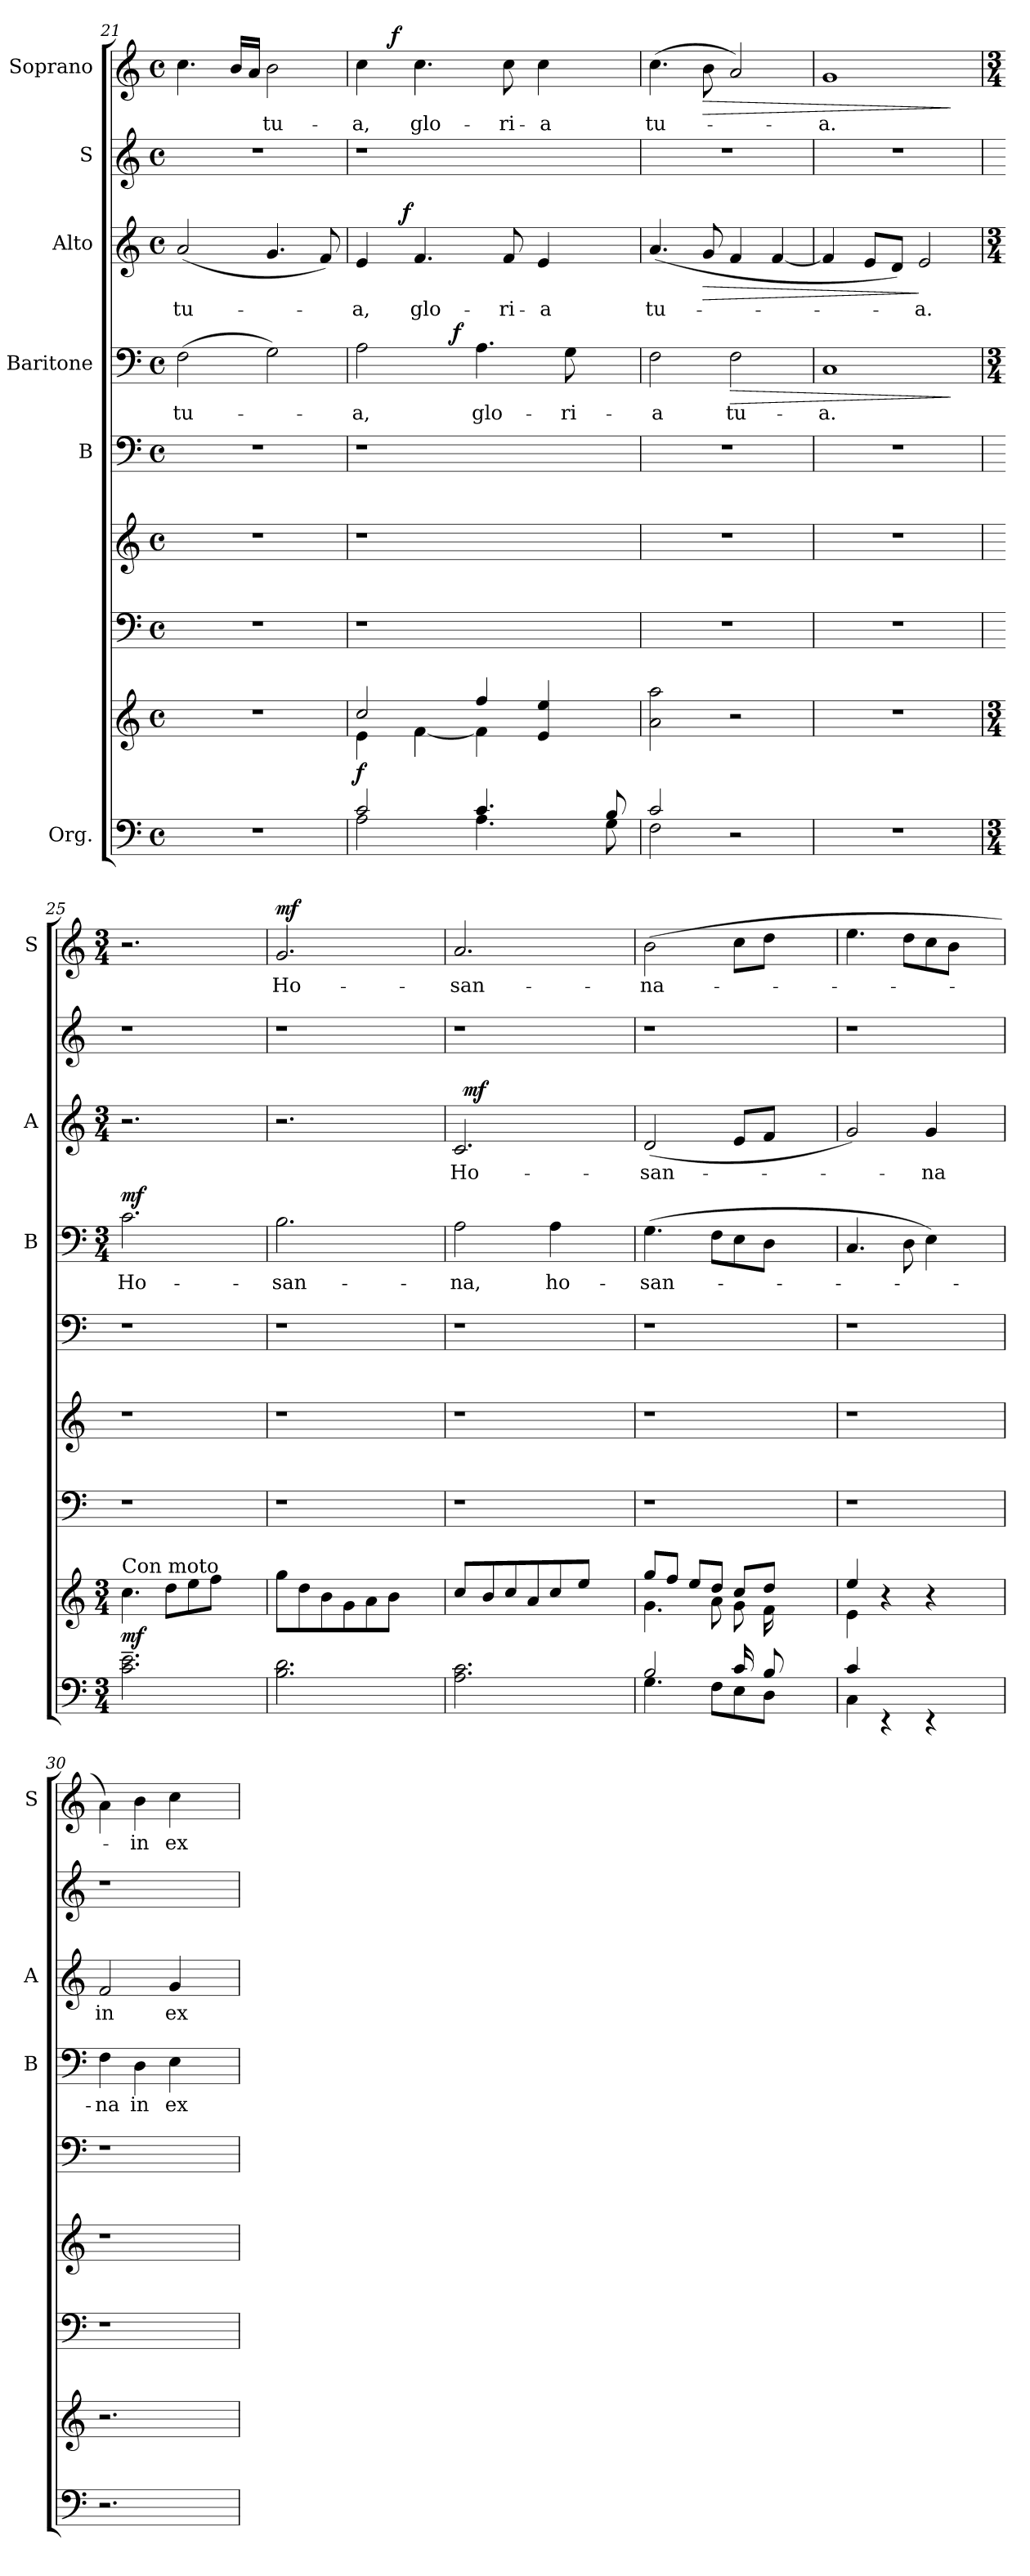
**kern	**kern	**dynam	**kern	**kern	**kern	**kern	**text	**dynam	**kern	**text	**dynam	**kern	**kern	**text	**dynam
*part8	*part8	*part8	*part7	*part6	*part5	*part4	*part4	*part4	*part3	*part3	*part3	*part2	*part1	*part1	*part1
*staff9	*staff8	*staff8/9	*staff7	*staff6	*staff5	*staff4	*staff4	*staff4	*staff3	*staff3	*staff3	*staff2	*staff1	*staff1	*staff1
*I"Org.	*	*	*	*	*I"B	*I"Baritone	*	*	*I"Alto	*	*	*I"S	*I"Soprano	*	*
*	*	*	*	*	*	*I'B	*	*	*I'A	*	*	*	*I'S	*	*
*clefF4	*clefG2	*	*clefF4	*clefG2	*clefF4	*clefF4	*	*	*clefG2	*	*	*clefG2	*clefG2	*	*
*k[]	*k[]	*	*k[]	*k[]	*k[]	*k[]	*	*	*k[]	*	*	*k[]	*k[]	*	*
*C:	*C:	*	*C:	*C:	*C:	*C:	*	*	*C:	*	*	*C:	*C:	*	*
*M4/4	*M4/4	*	*M4/4	*M4/4	*M4/4	*M4/4	*	*	*M4/4	*	*	*M4/4	*M4/4	*	*
*met(c)	*met(c)	*	*met(c)	*met(c)	*met(c)	*met(c)	*	*	*met(c)	*	*	*met(c)	*met(c)	*	*
=21	=21	=21	=21	=21	=21	=21	=21	=21	=21	=21	=21	=21	=21	=21	=21
!	!	!	!	!	!	!	!LO:LY:b	!	!	!LO:LY:b	!	!	!	!	!
1r	1r	.	1r	1r	1r	(>2F\	tu-	.	(<2a/	tu-	.	1r	4.cc\	.	.
.	.	.	.	.	.	.	.	.	.	.	.	.	16b/LL	.	.
.	.	.	.	.	.	.	.	.	.	.	.	.	16a/JJ	.	.
!	!	!	!	!	!	!	!	!	!	!	!	!	!	!LO:LY:b	!
.	.	.	.	.	.	2G\)	.	.	4.g/	.	.	.	2b\	tu-	.
.	.	.	.	.	.	.	.	.	8f/)	.	.	.	.	.	.
=22	=22	=22	=22	=22	=22	=22	=22	=22	=22	=22	=22	=22	=22	=22	=22
*^	*^	*	*	*	*	*	*	*	*	*	*	*	*	*	*
!	!	!	!	!LO:DY:a=2	!	!	!	!	!LO:LY:b	!	!	!LO:LY:b	!	!	!	!LO:LY:b	!
*	*	*	*	*	*	*	*	*^	*	*	*^	*	*	*	*^	*	*
2c/	2A\	2cc/	4e\	f	1r	1r	1r	2A\	4ryy	-a,	.	4e/	8..ryy	-a,	.	1r	4cc\	8.ryy	-a,	.
!	!	!	!	!	!	!	!	!	!	!	!	!	!	!	!	!	!	!	!	!LO:DY:a
.	.	.	.	.	.	.	.	.	.	.	.	.	.	.	.	.	.	2...ryy	.	f
!	!	!	!	!	!	!	!	!	!	!	!	!	!	!	!LO:DY:a	!	!	!	!	!
.	.	.	.	.	.	.	.	.	.	.	.	.	2ryy	.	f	.	.	.	.	.
!	!	!	!	!	!	!	!	!	!	!	!	!	!	!LO:LY:b	!	!	!	!	!LO:LY:b	!
.	.	.	[<4f\	.	.	.	.	.	8ryy	.	.	4.f/	.	glo-	.	.	4.cc\	.	glo-	.
.	.	.	.	.	.	.	.	.	32ryy	.	.	.	.	.	.	.	.	.	.	.
!	!	!	!	!	!	!	!	!	!	!	!LO:DY:a	!	!	!	!	!	!	!	!	!
.	.	.	.	.	.	.	.	.	2ryy	.	f	.	.	.	.	.	.	.	.	.
!	!	!	!	!	!	!	!	!	!	!LO:LY:b	!	!	!	!	!	!	!	!	!	!
4.c/	4.A\	4ff/	4f\]	.	.	.	.	4.A\	.	glo-	.	.	.	.	.	.	.	.	.	.
!	!	!	!	!	!	!	!	!	!	!	!	!	!	!LO:LY:b	!	!	!	!	!LO:LY:b	!
.	.	.	.	.	.	.	.	.	.	.	.	8f/	.	-ri-	.	.	8cc\	.	-ri-	.
.	.	.	.	.	.	.	.	.	.	.	.	.	4ryy	.	.	.	.	.	.	.
!	!	!	!	!	!	!	!	!	!	!	!	!	!	!LO:LY:b	!	!	!	!	!LO:LY:b	!
.	.	4e/ 4ee/	8ryy	.	.	.	.	.	.	.	.	4e/	.	-a	.	.	4cc\	.	-a	.
!	!	!	!	!	!	!	!	!	!	!LO:LY:b	!	!	!	!	!	!	!	!	!	!
8ryy	8ryy	.	4ryy	.	.	.	.	8G\	.	-ri-	.	.	.	.	.	.	.	.	.	.
.	.	.	.	.	.	.	.	.	8..ryy	.	.	.	.	.	.	.	.	.	.	.
.	.	.	.	.	.	.	.	.	.	.	.	.	8ryy	.	.	.	.	.	.	.
8B/	8G\	8ryy	.	.	8ryy	8ryy	8ryy	8ryy	.	.	.	8ryy	.	.	.	8ryy	8ryy	.	.	.
.	.	.	.	.	.	.	.	.	.	.	.	.	32ryy	.	.	.	.	.	.	.
=23	=23	=23	=23	=23	=23	=23	=23	=23	=23	=23	=23	=23	=23	=23	=23	=23	=23	=23	=23	=23
!	!	!LO:TX:b:i:t=25 Con moto$T=100	!	!	!	!	!	!	!	!	!	!	!	!	!	!	!	!	!	!
!	!	!	!	!	!	!	!	!	!	!LO:LY:b	!	!	!	!LO:LY:b	!	!	!	!	!LO:LY:b	!
*	*	*	*	*	*	*	*	*v	*v	*	*	*	*	*	*	*	*v	*v	*	*
*	*	*v	*v	*	*	*	*	*	*	*	*v	*v	*	*	*	*	*	*
2c/	2F\	2a\ 2aa\	.	1r	1r	1r	2F\	-a	.	(<4.a/	tu-	.	1r	(>4.cc\	tu-	.
!	!	!	!	!	!	!	!	!	!	!	!	!LO:HP:b	!	!	!	!LO:HP:b
.	.	.	.	.	.	.	.	.	.	8g/	.	>	.	8b\	.	>
!	!	!	!	!	!	!	!	!LO:LY:b	!LO:HP:b	!	!	!	!	!	!	!
2r	2ryy	2r	.	.	.	.	2F\	tu-	>	4f/	.	.	.	2a/)	.	.
.	.	.	.	.	.	.	.	.	.	[<4f/	.	.	.	.	.	.
*v	*v	*	*	*	*	*	*	*	*	*	*	*	*	*	*	*
=24	=24	=24	=24	=24	=24	=24	=24	=24	=24	=24	=24	=24	=24	=24	=24
!	!	!	!	!	!	!	!LO:LY:b	!	!	!	!	!	!	!LO:LY:b	!
1r	1r	.	1r	1r	1r	1C	-a.	.	4f/]	.	.	1r	1g	-a.	.
.	.	.	.	.	.	.	.	.	8e/L	.	.	.	.	.	.
.	.	.	.	.	.	.	.	.	8d/J)	.	.	.	.	.	.
!	!	!	!	!	!	!	!	!	!	!LO:LY:b	!	!	!	!	!
.	.	.	.	.	.	.	.	.	2e/	-a.	]	.	.	.	.
.	.	.	.	.	.	.	.	]	.	.	.	.	.	.	]
!!LO:LB:g=z
=25	=25	=25	=25	=25	=25	=25	=25	=25	=25	=25	=25	=25	=25	=25	=25
*M3/4	*M3/4	*	*	*	*	*M3/4	*	*	*M3/4	*	*	*	*M3/4	*	*
*	*MM100	*	*	*	*	*	*	*	*	*	*	*	*	*	*
!	!LO:TX:a:t=Con moto	!	!	!	!	!	!	!	!	!	!	!	!	!	!
!	!	!LO:DY:a=2	!	!	!	!	!LO:LY:b	!LO:DY:a	!	!	!	!	!	!	!
2.c\~> 2.e\~>	4.cc\	mf	1r	1r	1r	2.c\	Ho-	mf	2.r	.	.	1r	2.r	.	.
.	8dd\L	.	.	.	.	.	.	.	.	.	.	.	.	.	.
.	8ee\	.	.	.	.	.	.	.	.	.	.	.	.	.	.
.	8ff\J	.	.	.	.	.	.	.	.	.	.	.	.	.	.
4ryy	4ryy	.	.	.	.	4ryy	.	.	4ryy	.	.	.	4ryy	.	.
=26	=26	=26	=26	=26	=26	=26	=26	=26	=26	=26	=26	=26	=26	=26	=26
!	!	!	!	!	!	!	!LO:LY:b	!	!	!	!	!	!	!LO:LY:b	!LO:DY:a
2.B\ 2.d\	8gg\L	.	1r	1r	1r	2.B\	-san-	.	2.r	.	.	1r	2.g/	Ho-	mf
.	8dd\	.	.	.	.	.	.	.	.	.	.	.	.	.	.
.	8b\	.	.	.	.	.	.	.	.	.	.	.	.	.	.
.	8g\	.	.	.	.	.	.	.	.	.	.	.	.	.	.
.	8a\	.	.	.	.	.	.	.	.	.	.	.	.	.	.
.	8b\J	.	.	.	.	.	.	.	.	.	.	.	.	.	.
4ryy	4ryy	.	.	.	.	4ryy	.	.	4ryy	.	.	.	4ryy	.	.
=27	=27	=27	=27	=27	=27	=27	=27	=27	=27	=27	=27	=27	=27	=27	=27
!	!	!	!	!	!	!	!LO:LY:b	!	!	!LO:LY:b	!	!	!	!LO:LY:b	!
*	*	*	*	*	*	*	*	*	*^	*	*	*	*	*	*
2.A\ 2.c\	8cc/L	.	1r	1r	1r	2A\	-na,	.	2.c/	32ryy	Ho-	.	1r	2.a/	-san-	.
!	!	!	!	!	!	!	!	!	!	!	!	!LO:DY:a	!	!	!	!
.	.	.	.	.	.	.	.	.	.	2ryy	.	mf	.	.	.	.
.	8b/	.	.	.	.	.	.	.	.	.	.	.	.	.	.	.
.	8cc/	.	.	.	.	.	.	.	.	.	.	.	.	.	.	.
.	8a/	.	.	.	.	.	.	.	.	.	.	.	.	.	.	.
!	!	!	!	!	!	!	!LO:LY:b	!	!	!	!	!	!	!	!	!
.	8cc/	.	.	.	.	4A\	ho-	.	.	.	.	.	.	.	.	.
.	.	.	.	.	.	.	.	.	.	4...ryy	.	.	.	.	.	.
.	8ee/J	.	.	.	.	.	.	.	.	.	.	.	.	.	.	.
4ryy	4ryy	.	.	.	.	4ryy	.	.	4ryy	.	.	.	.	4ryy	.	.
=28	=28	=28	=28	=28	=28	=28	=28	=28	=28	=28	=28	=28	=28	=28	=28	=28
*^	*^	*	*	*	*	*	*	*	*	*	*	*	*	*	*	*
*	*^	*	*	*	*	*	*	*	*	*	*	*	*	*	*	*	*	*
!	!	!	!	!	!	!	!	!	!	!LO:LY:b	!	!	!	!LO:LY:b	!	!	!	!LO:LY:b	!
*	*	*	*	*	*	*	*	*	*	*	*	*v	*v	*	*	*	*	*	*
2ryy	2B/	4.G\	8gg/L	4.g\	.	1r	1r	1r	(>4.G\	-san-	.	(<2d/	-san-	.	1r	(>2b\	-na-	.
.	.	.	8ff/J	.	.	.	.	.	.	.	.	.	.	.	.	.	.	.
.	.	.	8ee/L	.	.	.	.	.	.	.	.	.	.	.	.	.	.	.
.	.	8F\L	8dd/J	8a\	.	.	.	.	8F\L	.	.	.	.	.	.	.	.	.
16c/	4ryy	8E\	8cc/L	8g\	.	.	.	.	8E\	.	.	8e/L	.	.	.	8cc\L	.	.
16ryy	.	.	.	.	.	.	.	.	.	.	.	.	.	.	.	.	.	.
8B/	.	8D\J	8dd/J	16f\	.	.	.	.	8D\J	.	.	8f/J	.	.	.	8dd\J	.	.
.	.	.	.	4ryy	.	.	.	.	.	.	.	.	.	.	.	.	.	.
4ryy	4ryy	4ryy	4ryy	.	.	.	.	.	4ryy	.	.	4ryy	.	.	.	4ryy	.	.
.	.	.	.	16ryy	.	.	.	.	.	.	.	.	.	.	.	.	.	.
*	*v	*v	*	*	*	*	*	*	*	*	*	*	*	*	*	*	*	*
=29	=29	=29	=29	=29	=29	=29	=29	=29	=29	=29	=29	=29	=29	=29	=29	=29	=29
4c/	4C\	4ee/	4e\	.	1r	1r	1r	4.C/	.	.	2g/)	.	.	1r	4.ee\	.	.
4rEE	4ryy	4ra	4ryy	.	.	.	.	.	.	.	.	.	.	.	.	.	.
.	.	.	.	.	.	.	.	8D\	.	.	.	.	.	.	8dd\L	.	.
!	!	!	!	!	!	!	!	!	!	!	!	!LO:LY:b	!	!	!	!	!
4rEE	2ryy	4ra	2ryy	.	.	.	.	4E\)	.	.	4g/	-na	.	.	8cc\	.	.
.	.	.	.	.	.	.	.	.	.	.	.	.	.	.	8b\J	.	.
4ryy	.	4ryy	.	.	.	.	.	4ryy	.	.	4ryy	.	.	.	4ryy	.	.
*v	*v	*	*	*	*	*	*	*	*	*	*	*	*	*	*	*	*
*	*v	*v	*	*	*	*	*	*	*	*	*	*	*	*	*	*
=30	=30	=30	=30	=30	=30	=30	=30	=30	=30	=30	=30	=30	=30	=30	=30
!	!	!	!	!	!	!	!LO:LY:b	!	!	!LO:LY:b	!	!	!	!	!
2.r	2.r	.	1r	1r	1r	4F\	-na	.	2f/	in	.	1r	4a\)	.	.
!	!	!	!	!	!	!	!LO:LY:b	!	!	!	!	!	!	!LO:LY:b	!
.	.	.	.	.	.	4D\	in	.	.	.	.	.	4b\	-in	.
!	!	!	!	!	!	!	!LO:LY:b	!	!	!LO:LY:b	!	!	!	!LO:LY:b	!
.	.	.	.	.	.	4E\	ex-	.	4g/	ex-	.	.	4cc\	ex-	.
4ryy	4ryy	.	.	.	.	4ryy	.	.	4ryy	.	.	.	4ryy	.	.
=	=	=	=	=	=	=	=	=	=	=	=	=	=	=	=
*-	*-	*-	*-	*-	*-	*-	*-	*-	*-	*-	*-	*-	*-	*-	*-
